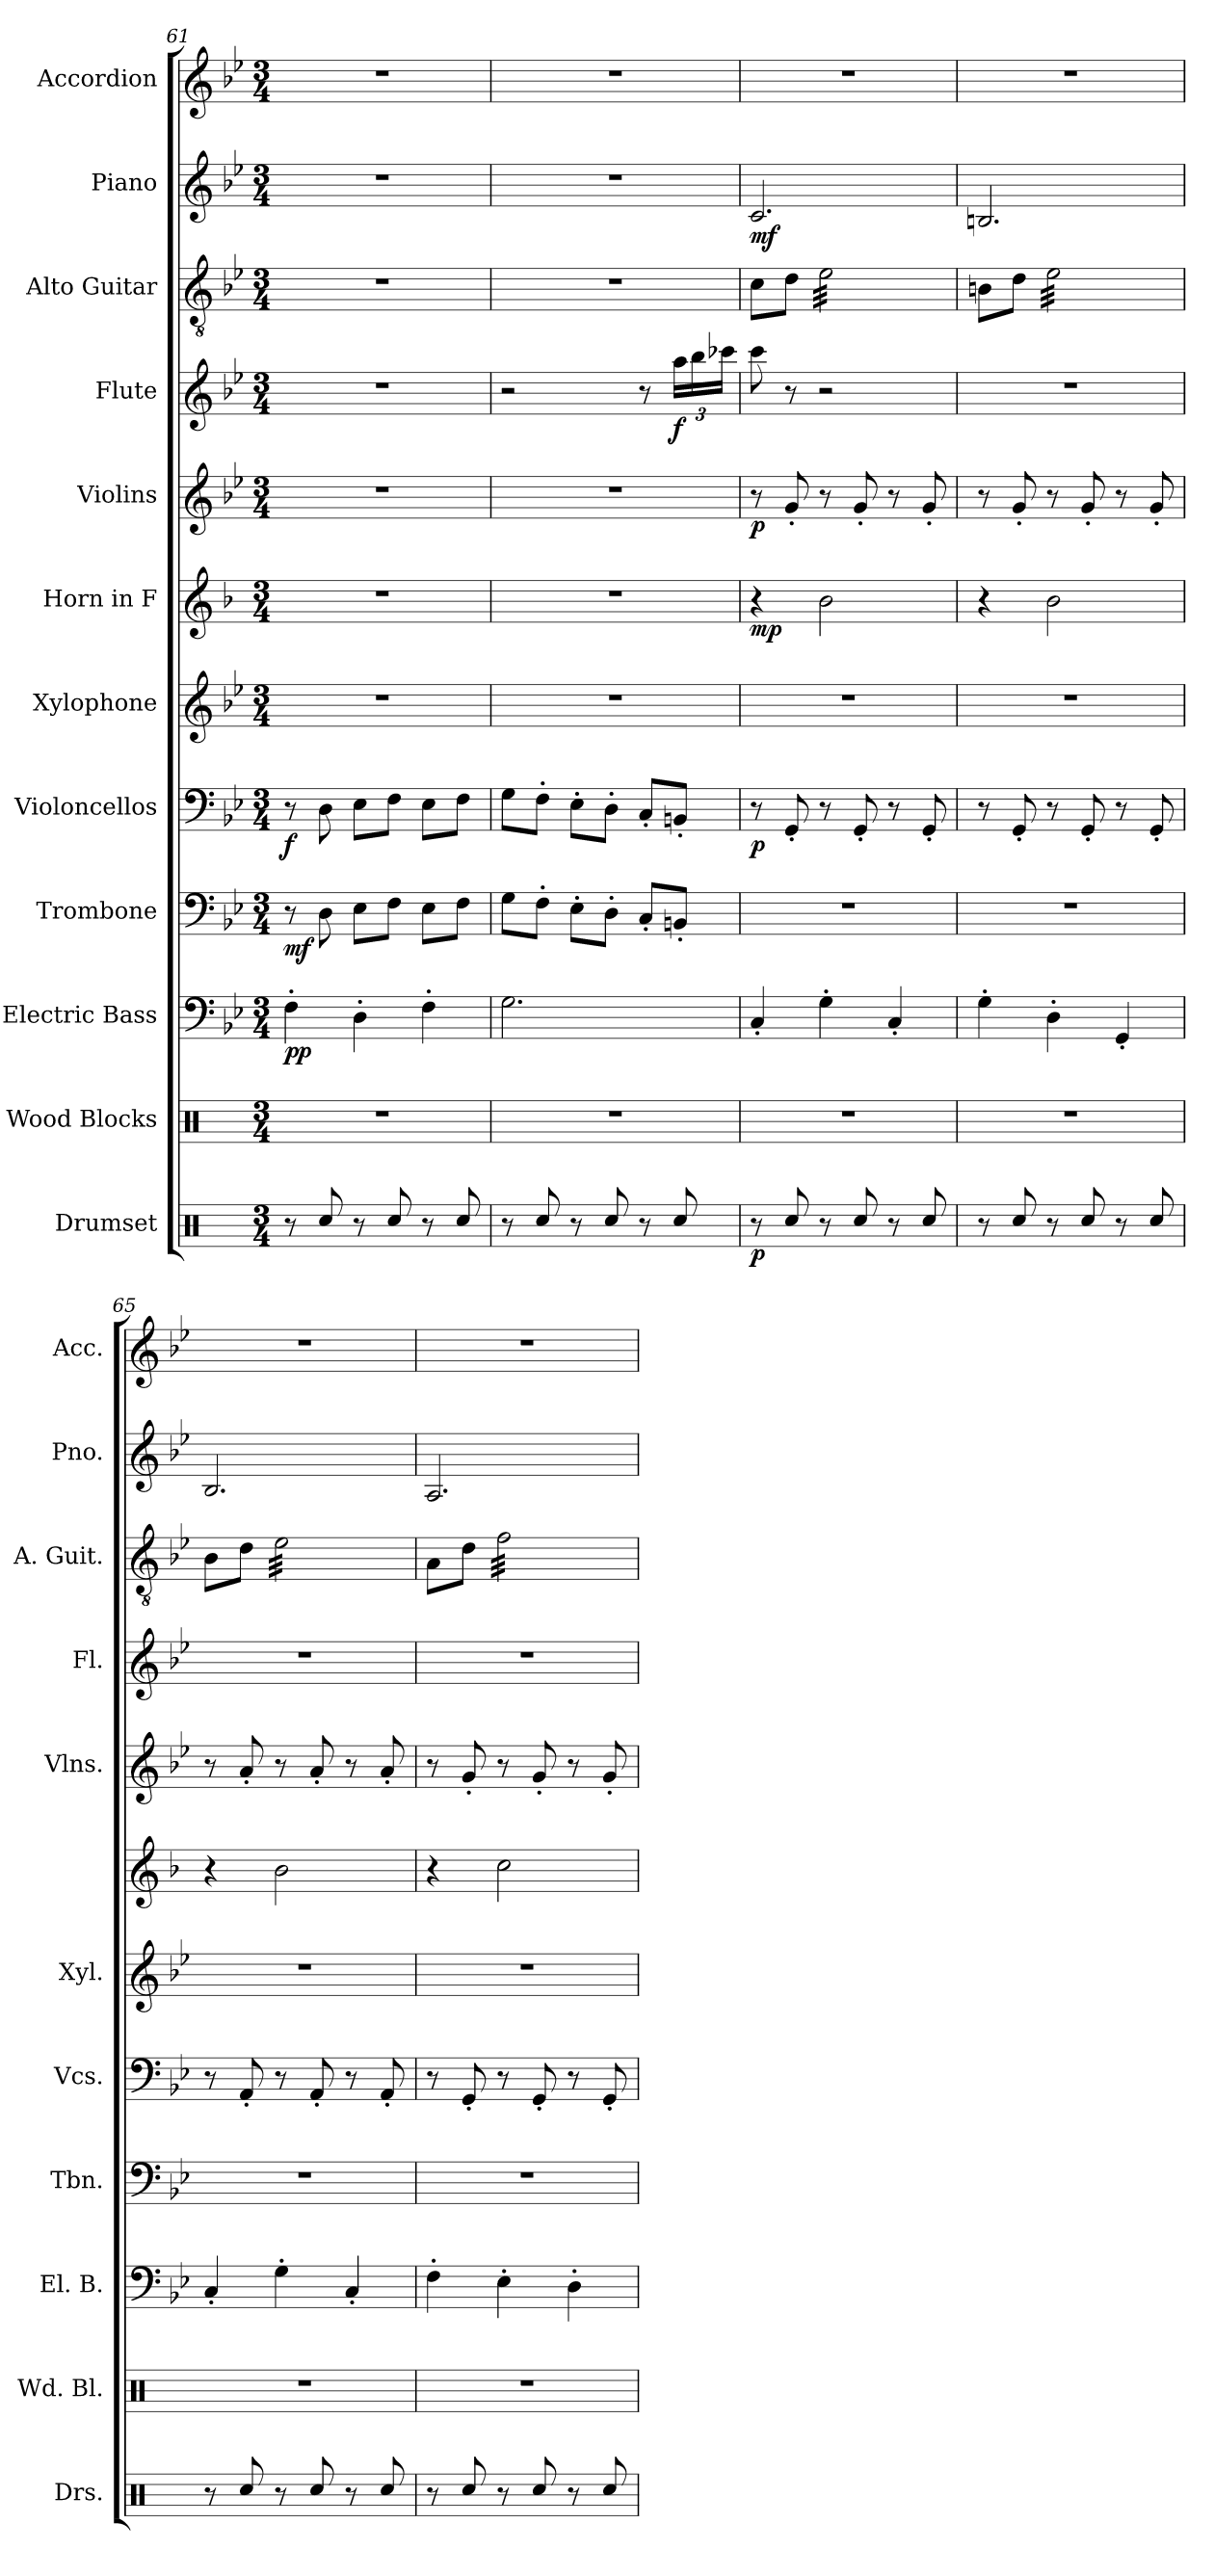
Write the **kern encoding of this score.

**kern	**dynam	**kern	**kern	**dynam	**kern	**dynam	**kern	**dynam	**kern	**kern	**dynam	**kern	**dynam	**kern	**dynam	**kern	**kern	**dynam	**kern
*part12	*part12	*part11	*part10	*part10	*part9	*part9	*part8	*part8	*part7	*part6	*part6	*part5	*part5	*part4	*part4	*part3	*part2	*part2	*part1
*staff12	*staff12	*staff11	*staff10	*staff10	*staff9	*staff9	*staff8	*staff8	*staff7	*staff6	*staff6	*staff5	*staff5	*staff4	*staff4	*staff3	*staff2	*staff2	*staff1
*I"Drumset	*	*I"Wood Blocks	*I"Electric Bass	*	*I"Trombone	*	*I"Violoncellos	*	*I"Xylophone	*I"Horn in F	*	*I"Violins	*	*I"Flute	*	*I"Alto Guitar	*I"Piano	*	*I"Accordion
*I'Drs.	*	*I'Wd. Bl.	*I'El. B.	*	*I'Tbn.	*	*I'Vcs.	*	*I'Xyl.	*	*	*I'Vlns.	*	*I'Fl.	*	*I'A. Guit.	*I'Pno.	*	*I'Acc.
*clefX	*	*clefX	*clefF4	*	*clefF4	*	*clefF4	*	*clefG2	*clefG2	*	*clefG2	*	*clefG2	*	*clefGv2	*clefG2	*	*clefG2
*	*	*	*ITrd7c12	*	*	*	*	*	*ITrd-7c-12	*ITrd4c7	*	*	*	*	*	*	*	*	*
*k[]	*	*k[]	*k[b-e-]	*	*k[b-e-]	*	*k[b-e-]	*	*k[b-e-]	*k[b-e-]	*	*k[b-e-]	*	*k[b-e-]	*	*k[b-e-]	*k[b-e-]	*	*k[b-e-]
*M3/4	*	*M3/4	*M3/4	*	*M3/4	*	*M3/4	*	*M3/4	*M3/4	*	*M3/4	*	*M3/4	*	*M3/4	*M3/4	*	*M3/4
=61	=61	=61	=61	=61	=61	=61	=61	=61	=61	=61	=61	=61	=61	=61	=61	=61	=61	=61	=61
!	!	!	!	!LO:DY:b	!	!LO:DY:b	!	!LO:DY:b	!	!	!	!	!	!	!	!	!	!	!
8r	.	2.r	4FF'\	pp	8r	mf	8r	f	2.r	2.r	.	2.r	.	2.r	.	2.r	2.r	.	2.r
8Rcc/	.	.	.	.	8D\	.	8D\	.	.	.	.	.	.	.	.	.	.	.	.
8r	.	.	4DD'\	.	8E-\L	.	8E-\L	.	.	.	.	.	.	.	.	.	.	.	.
8Rcc/	.	.	.	.	8F\J	.	8F\J	.	.	.	.	.	.	.	.	.	.	.	.
8r	.	.	4FF'\	.	8E-\L	.	8E-\L	.	.	.	.	.	.	.	.	.	.	.	.
8Rcc/	.	.	.	.	8F\J	.	8F\J	.	.	.	.	.	.	.	.	.	.	.	.
!!LO:PB:g=z
=62	=62	=62	=62	=62	=62	=62	=62	=62	=62	=62	=62	=62	=62	=62	=62	=62	=62	=62	=62
8r	.	2.r	2.GG\	.	8G\L	.	8G\L	.	2.r	2.r	.	2.r	.	2r	.	2.r	2.r	.	2.r
8Rcc/	.	.	.	.	8F'\J	.	8F'\J	.	.	.	.	.	.	.	.	.	.	.	.
8r	.	.	.	.	8E-'\L	.	8E-'\L	.	.	.	.	.	.	.	.	.	.	.	.
8Rcc/	.	.	.	.	8D'\J	.	8D'\J	.	.	.	.	.	.	.	.	.	.	.	.
8r	.	.	.	.	8C'/L	.	8C'/L	.	.	.	.	.	.	8r	.	.	.	.	.
*	*	*	*	*	*	*	*	*	*	*	*	*	*	*Xbrackettup	*	*	*	*	*
!	!	!	!	!	!	!	!	!	!	!	!	!	!	!	!LO:DY:b	!	!	!	!
8Rcc/	.	.	.	.	8BBn'/J	.	8BBn'/J	.	.	.	.	.	.	24aa\LL	f	.	.	.	.
.	.	.	.	.	.	.	.	.	.	.	.	.	.	24bb-\	.	.	.	.	.
.	.	.	.	.	.	.	.	.	.	.	.	.	.	24ccc-X\JJ	.	.	.	.	.
=63	=63	=63	=63	=63	=63	=63	=63	=63	=63	=63	=63	=63	=63	=63	=63	=63	=63	=63	=63
!	!LO:DY:b	!	!	!	!	!	!	!LO:DY:b	!	!	!LO:DY:b	!	!LO:DY:b	!	!	!	!	!LO:DY:b	!
8r	p	2.r	4CC'/	.	2.r	.	8r	p	2.r	4r	mp	8r	p	8ccc\	.	8c\L	2.c/	mf	2.r
8Rcc/	.	.	.	.	.	.	8GG'/	.	.	.	.	8g'/	.	8r	.	8d\J	.	.	.
*	*	*	*	*	*	*	*	*	*	*	*	*	*	*	*	*tremolo	*	*	*
8r	.	.	4GG'\	.	.	.	8r	.	.	2e-\	.	8r	.	2r	.	32e-\LLL	.	.	.
.	.	.	.	.	.	.	.	.	.	.	.	.	.	.	.	32e-\	.	.	.
.	.	.	.	.	.	.	.	.	.	.	.	.	.	.	.	32e-\	.	.	.
.	.	.	.	.	.	.	.	.	.	.	.	.	.	.	.	32e-\	.	.	.
8Rcc/	.	.	.	.	.	.	8GG'/	.	.	.	.	8g'/	.	.	.	32e-\	.	.	.
.	.	.	.	.	.	.	.	.	.	.	.	.	.	.	.	32e-\	.	.	.
.	.	.	.	.	.	.	.	.	.	.	.	.	.	.	.	32e-\	.	.	.
.	.	.	.	.	.	.	.	.	.	.	.	.	.	.	.	32e-\	.	.	.
8r	.	.	4CC'/	.	.	.	8r	.	.	.	.	8r	.	.	.	32e-\	.	.	.
.	.	.	.	.	.	.	.	.	.	.	.	.	.	.	.	32e-\	.	.	.
.	.	.	.	.	.	.	.	.	.	.	.	.	.	.	.	32e-\	.	.	.
.	.	.	.	.	.	.	.	.	.	.	.	.	.	.	.	32e-\	.	.	.
8Rcc/	.	.	.	.	.	.	8GG'/	.	.	.	.	8g'/	.	.	.	32e-\	.	.	.
.	.	.	.	.	.	.	.	.	.	.	.	.	.	.	.	32e-\	.	.	.
.	.	.	.	.	.	.	.	.	.	.	.	.	.	.	.	32e-\	.	.	.
.	.	.	.	.	.	.	.	.	.	.	.	.	.	.	.	32e-\JJJ	.	.	.
*	*	*	*	*	*	*	*	*	*	*	*	*	*	*	*	*Xtremolo	*	*	*
=64	=64	=64	=64	=64	=64	=64	=64	=64	=64	=64	=64	=64	=64	=64	=64	=64	=64	=64	=64
8r	.	2.r	4GG'\	.	2.r	.	8r	.	2.r	4r	.	8r	.	2.r	.	8Bn\L	2.Bn/	.	2.r
8Rcc/	.	.	.	.	.	.	8GG'/	.	.	.	.	8g'/	.	.	.	8d\J	.	.	.
*	*	*	*	*	*	*	*	*	*	*	*	*	*	*	*	*tremolo	*	*	*
8r	.	.	4DD'\	.	.	.	8r	.	.	2e-\	.	8r	.	.	.	32e-\LLL	.	.	.
.	.	.	.	.	.	.	.	.	.	.	.	.	.	.	.	32e-\	.	.	.
.	.	.	.	.	.	.	.	.	.	.	.	.	.	.	.	32e-\	.	.	.
.	.	.	.	.	.	.	.	.	.	.	.	.	.	.	.	32e-\	.	.	.
8Rcc/	.	.	.	.	.	.	8GG'/	.	.	.	.	8g'/	.	.	.	32e-\	.	.	.
.	.	.	.	.	.	.	.	.	.	.	.	.	.	.	.	32e-\	.	.	.
.	.	.	.	.	.	.	.	.	.	.	.	.	.	.	.	32e-\	.	.	.
.	.	.	.	.	.	.	.	.	.	.	.	.	.	.	.	32e-\	.	.	.
8r	.	.	4GGG'/	.	.	.	8r	.	.	.	.	8r	.	.	.	32e-\	.	.	.
.	.	.	.	.	.	.	.	.	.	.	.	.	.	.	.	32e-\	.	.	.
.	.	.	.	.	.	.	.	.	.	.	.	.	.	.	.	32e-\	.	.	.
.	.	.	.	.	.	.	.	.	.	.	.	.	.	.	.	32e-\	.	.	.
8Rcc/	.	.	.	.	.	.	8GG'/	.	.	.	.	8g'/	.	.	.	32e-\	.	.	.
.	.	.	.	.	.	.	.	.	.	.	.	.	.	.	.	32e-\	.	.	.
.	.	.	.	.	.	.	.	.	.	.	.	.	.	.	.	32e-\	.	.	.
.	.	.	.	.	.	.	.	.	.	.	.	.	.	.	.	32e-\JJJ	.	.	.
*	*	*	*	*	*	*	*	*	*	*	*	*	*	*	*	*Xtremolo	*	*	*
=65	=65	=65	=65	=65	=65	=65	=65	=65	=65	=65	=65	=65	=65	=65	=65	=65	=65	=65	=65
8r	.	2.r	4CC'/	.	2.r	.	8r	.	2.r	4r	.	8r	.	2.r	.	8B-\L	2.B-/	.	2.r
8Rcc/	.	.	.	.	.	.	8AA'/	.	.	.	.	8a'/	.	.	.	8d\J	.	.	.
*	*	*	*	*	*	*	*	*	*	*	*	*	*	*	*	*tremolo	*	*	*
8r	.	.	4GG'\	.	.	.	8r	.	.	2e-\	.	8r	.	.	.	32e-\LLL	.	.	.
.	.	.	.	.	.	.	.	.	.	.	.	.	.	.	.	32e-\	.	.	.
.	.	.	.	.	.	.	.	.	.	.	.	.	.	.	.	32e-\	.	.	.
.	.	.	.	.	.	.	.	.	.	.	.	.	.	.	.	32e-\	.	.	.
8Rcc/	.	.	.	.	.	.	8AA'/	.	.	.	.	8a'/	.	.	.	32e-\	.	.	.
.	.	.	.	.	.	.	.	.	.	.	.	.	.	.	.	32e-\	.	.	.
.	.	.	.	.	.	.	.	.	.	.	.	.	.	.	.	32e-\	.	.	.
.	.	.	.	.	.	.	.	.	.	.	.	.	.	.	.	32e-\	.	.	.
8r	.	.	4CC'/	.	.	.	8r	.	.	.	.	8r	.	.	.	32e-\	.	.	.
.	.	.	.	.	.	.	.	.	.	.	.	.	.	.	.	32e-\	.	.	.
.	.	.	.	.	.	.	.	.	.	.	.	.	.	.	.	32e-\	.	.	.
.	.	.	.	.	.	.	.	.	.	.	.	.	.	.	.	32e-\	.	.	.
8Rcc/	.	.	.	.	.	.	8AA'/	.	.	.	.	8a'/	.	.	.	32e-\	.	.	.
.	.	.	.	.	.	.	.	.	.	.	.	.	.	.	.	32e-\	.	.	.
.	.	.	.	.	.	.	.	.	.	.	.	.	.	.	.	32e-\	.	.	.
.	.	.	.	.	.	.	.	.	.	.	.	.	.	.	.	32e-\JJJ	.	.	.
*	*	*	*	*	*	*	*	*	*	*	*	*	*	*	*	*Xtremolo	*	*	*
=66	=66	=66	=66	=66	=66	=66	=66	=66	=66	=66	=66	=66	=66	=66	=66	=66	=66	=66	=66
8r	.	2.r	4FF'\	.	2.r	.	8r	.	2.r	4r	.	8r	.	2.r	.	8A\L	2.A/	.	2.r
8Rcc/	.	.	.	.	.	.	8GG'/	.	.	.	.	8g'/	.	.	.	8d\J	.	.	.
*	*	*	*	*	*	*	*	*	*	*	*	*	*	*	*	*tremolo	*	*	*
8r	.	.	4EE-'\	.	.	.	8r	.	.	2f\	.	8r	.	.	.	32f\LLL	.	.	.
.	.	.	.	.	.	.	.	.	.	.	.	.	.	.	.	32f\	.	.	.
.	.	.	.	.	.	.	.	.	.	.	.	.	.	.	.	32f\	.	.	.
.	.	.	.	.	.	.	.	.	.	.	.	.	.	.	.	32f\	.	.	.
8Rcc/	.	.	.	.	.	.	8GG'/	.	.	.	.	8g'/	.	.	.	32f\	.	.	.
.	.	.	.	.	.	.	.	.	.	.	.	.	.	.	.	32f\	.	.	.
.	.	.	.	.	.	.	.	.	.	.	.	.	.	.	.	32f\	.	.	.
.	.	.	.	.	.	.	.	.	.	.	.	.	.	.	.	32f\	.	.	.
8r	.	.	4DD'\	.	.	.	8r	.	.	.	.	8r	.	.	.	32f\	.	.	.
.	.	.	.	.	.	.	.	.	.	.	.	.	.	.	.	32f\	.	.	.
.	.	.	.	.	.	.	.	.	.	.	.	.	.	.	.	32f\	.	.	.
.	.	.	.	.	.	.	.	.	.	.	.	.	.	.	.	32f\	.	.	.
8Rcc/	.	.	.	.	.	.	8GG'/	.	.	.	.	8g'/	.	.	.	32f\	.	.	.
.	.	.	.	.	.	.	.	.	.	.	.	.	.	.	.	32f\	.	.	.
.	.	.	.	.	.	.	.	.	.	.	.	.	.	.	.	32f\	.	.	.
.	.	.	.	.	.	.	.	.	.	.	.	.	.	.	.	32f\JJJ	.	.	.
*	*	*	*	*	*	*	*	*	*	*	*	*	*	*	*	*Xtremolo	*	*	*
=	=	=	=	=	=	=	=	=	=	=	=	=	=	=	=	=	=	=	=
*-	*-	*-	*-	*-	*-	*-	*-	*-	*-	*-	*-	*-	*-	*-	*-	*-	*-	*-	*-
